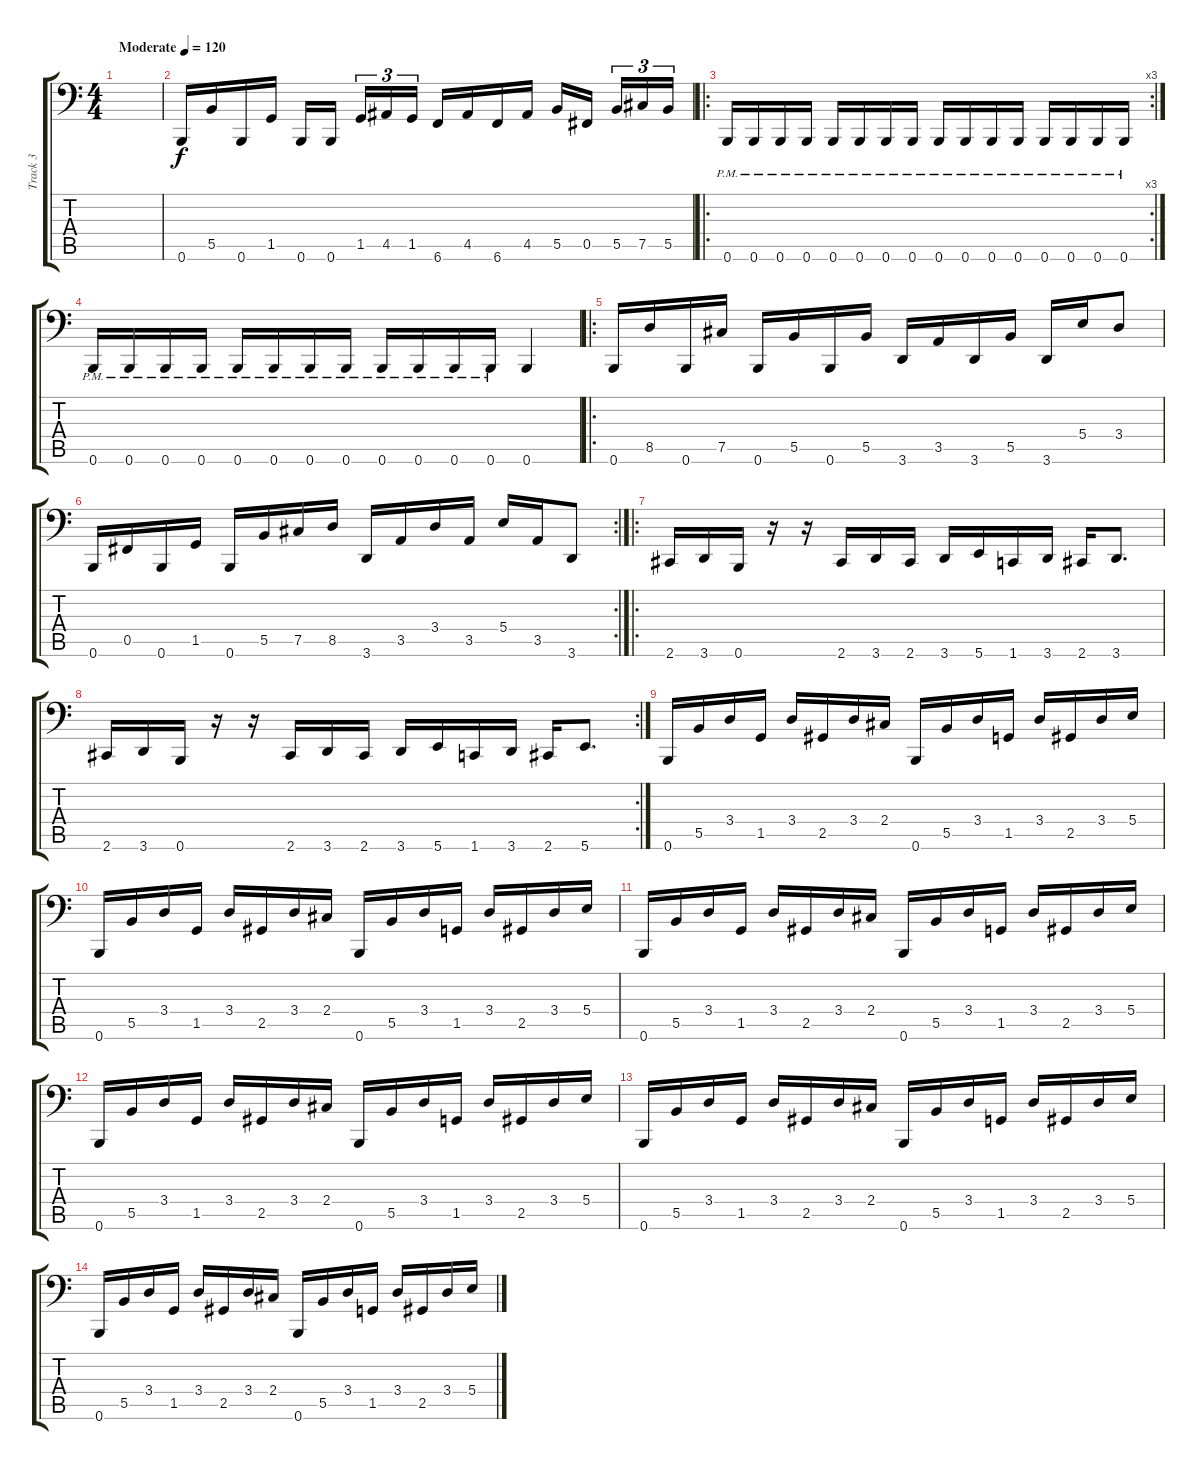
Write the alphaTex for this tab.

\track ("Track 3" "Track 3") {instrument electricbasspick}
\staff {score tabs}
\tuning (Db3 Ab2 E2 B1 Gb1 B0) {hide}
\ts (4 4)
\tempo (120 "Moderate")
\clef f4
\ks c
|
0.6.16 5.5.16 0.6.16 1.5.16 0.6.16 0.6.16{beam splitsecondary} 1.5.16{tu (3 2)} 4.5.16{tu (3 2)} 1.5.16{tu (3 2)} 6.6.16 4.5.16 6.6.16 4.5.16 5.5.16 0.5.16{beam splitsecondary} 5.5.16{tu (3 2)} 7.5.16{tu (3 2)} 5.5.16{tu (3 2)} |
\ro
\rc 3
0.6{pm}.16 0.6{pm}.16 0.6{pm}.16 0.6{pm}.16 0.6{pm}.16 0.6{pm}.16 0.6{pm}.16 0.6{pm}.16 0.6{pm}.16 0.6{pm}.16 0.6{pm}.16 0.6{pm}.16 0.6{pm}.16 0.6{pm}.16 0.6{pm}.16 0.6{pm}.16 |
0.6{pm}.16 0.6{pm}.16 0.6{pm}.16 0.6{pm}.16 0.6{pm}.16 0.6{pm}.16 0.6{pm}.16 0.6{pm}.16 0.6{pm}.16 0.6{pm}.16 0.6{pm}.16 0.6{pm}.16 0.6.4 |
\ro
0.6.16 8.5.16 0.6.16 7.5.16 0.6.16 5.5.16 0.6.16 5.5.16 3.6.16 3.5.16 3.6.16 5.5.16 3.6.16 5.4.16 3.4.8 |
\rc 2
0.6.16 0.5.16 0.6.16 1.5.16 0.6.16 5.5.16 7.5.16 8.5.16 3.6.16 3.5.16 3.4.16 3.5.16 5.4.16 3.5.16 3.6.8 |
\ro
2.6.16 3.6.16 0.6.16 r.16 r.16 2.6.16 3.6.16 2.6.16 3.6.16 5.6.16 1.6.16 3.6.16 2.6.16 3.6.8{d} |
\rc 2
2.6.16 3.6.16 0.6.16 r.16 r.16 2.6.16 3.6.16 2.6.16 3.6.16 5.6.16 1.6.16 3.6.16 2.6.16 5.6.8{d} |
0.6.16 5.5.16 3.4.16 1.5.16 3.4.16 2.5.16 3.4.16 2.4.16 0.6.16 5.5.16 3.4.16 1.5.16 3.4.16 2.5.16 3.4.16 5.4.16 |
0.6.16 5.5.16 3.4.16 1.5.16 3.4.16 2.5.16 3.4.16 2.4.16 0.6.16 5.5.16 3.4.16 1.5.16 3.4.16 2.5.16 3.4.16 5.4.16 |
0.6.16 5.5.16 3.4.16 1.5.16 3.4.16 2.5.16 3.4.16 2.4.16 0.6.16 5.5.16 3.4.16 1.5.16 3.4.16 2.5.16 3.4.16 5.4.16 |
0.6.16 5.5.16 3.4.16 1.5.16 3.4.16 2.5.16 3.4.16 2.4.16 0.6.16 5.5.16 3.4.16 1.5.16 3.4.16 2.5.16 3.4.16 5.4.16 |
0.6.16 5.5.16 3.4.16 1.5.16 3.4.16 2.5.16 3.4.16 2.4.16 0.6.16 5.5.16 3.4.16 1.5.16 3.4.16 2.5.16 3.4.16 5.4.16 |
0.6.16 5.5.16 3.4.16 1.5.16 3.4.16 2.5.16 3.4.16 2.4.16 0.6.16 5.5.16 3.4.16 1.5.16 3.4.16 2.5.16 3.4.16 5.4.16
